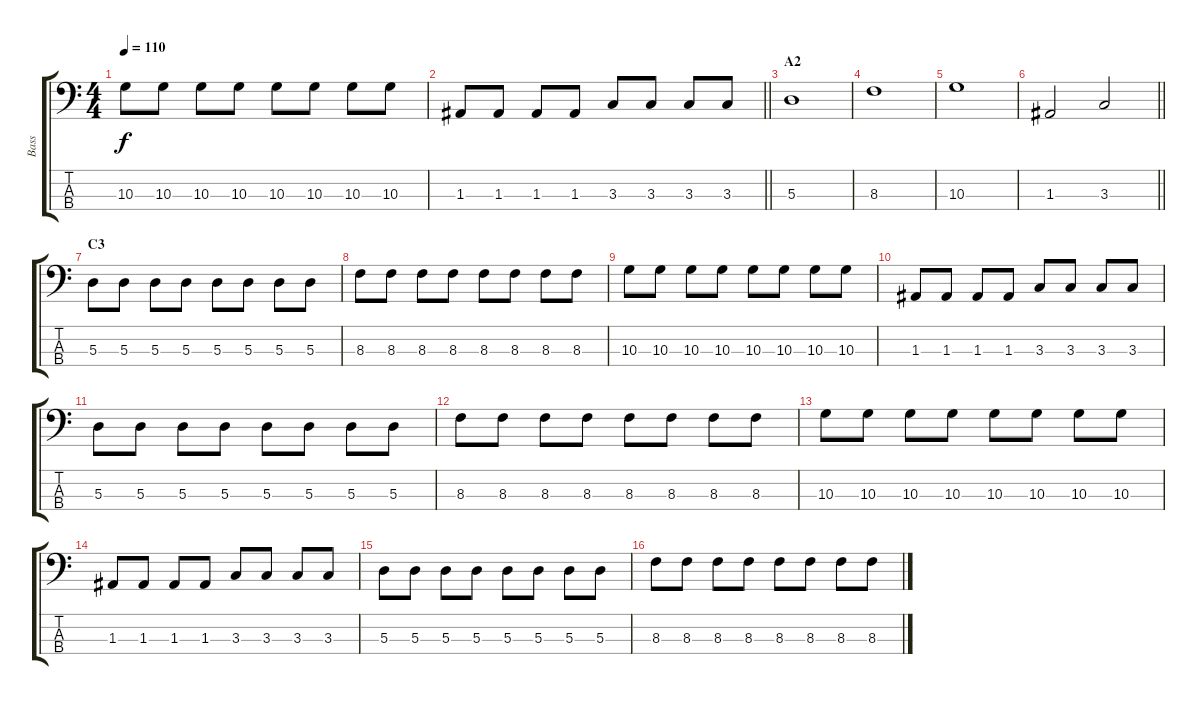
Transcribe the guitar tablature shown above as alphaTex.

\track ("Bass" "Bass") {instrument electricbasspick}
\staff {score tabs}
\tuning (G2 D2 A1 E1) {hide}
\ts (4 4)
\tempo 110
\clef f4
\ks c
10.3.8{dy f} 10.3.8 10.3.8 10.3.8 10.3.8 10.3.8 10.3.8 10.3.8 |
\barLineRight lightlight
1.3.8 1.3.8 1.3.8 1.3.8 3.3.8 3.3.8 3.3.8 3.3.8 |
\section ("" "A2")
5.3.1 |
8.3.1 |
10.3.1 |
\barLineRight lightlight
1.3.2 3.3.2 |
\section ("" "C3")
5.3.8 5.3.8 5.3.8 5.3.8 5.3.8 5.3.8 5.3.8 5.3.8 |
8.3.8 8.3.8 8.3.8 8.3.8 8.3.8 8.3.8 8.3.8 8.3.8 |
10.3.8 10.3.8 10.3.8 10.3.8 10.3.8 10.3.8 10.3.8 10.3.8 |
1.3.8 1.3.8 1.3.8 1.3.8 3.3.8 3.3.8 3.3.8 3.3.8 |
5.3.8 5.3.8 5.3.8 5.3.8 5.3.8 5.3.8 5.3.8 5.3.8 |
8.3.8 8.3.8 8.3.8 8.3.8 8.3.8 8.3.8 8.3.8 8.3.8 |
10.3.8 10.3.8 10.3.8 10.3.8 10.3.8 10.3.8 10.3.8 10.3.8 |
1.3.8 1.3.8 1.3.8 1.3.8 3.3.8 3.3.8 3.3.8 3.3.8 |
5.3.8 5.3.8 5.3.8 5.3.8 5.3.8 5.3.8 5.3.8 5.3.8 |
8.3.8 8.3.8 8.3.8 8.3.8 8.3.8 8.3.8 8.3.8 8.3.8
